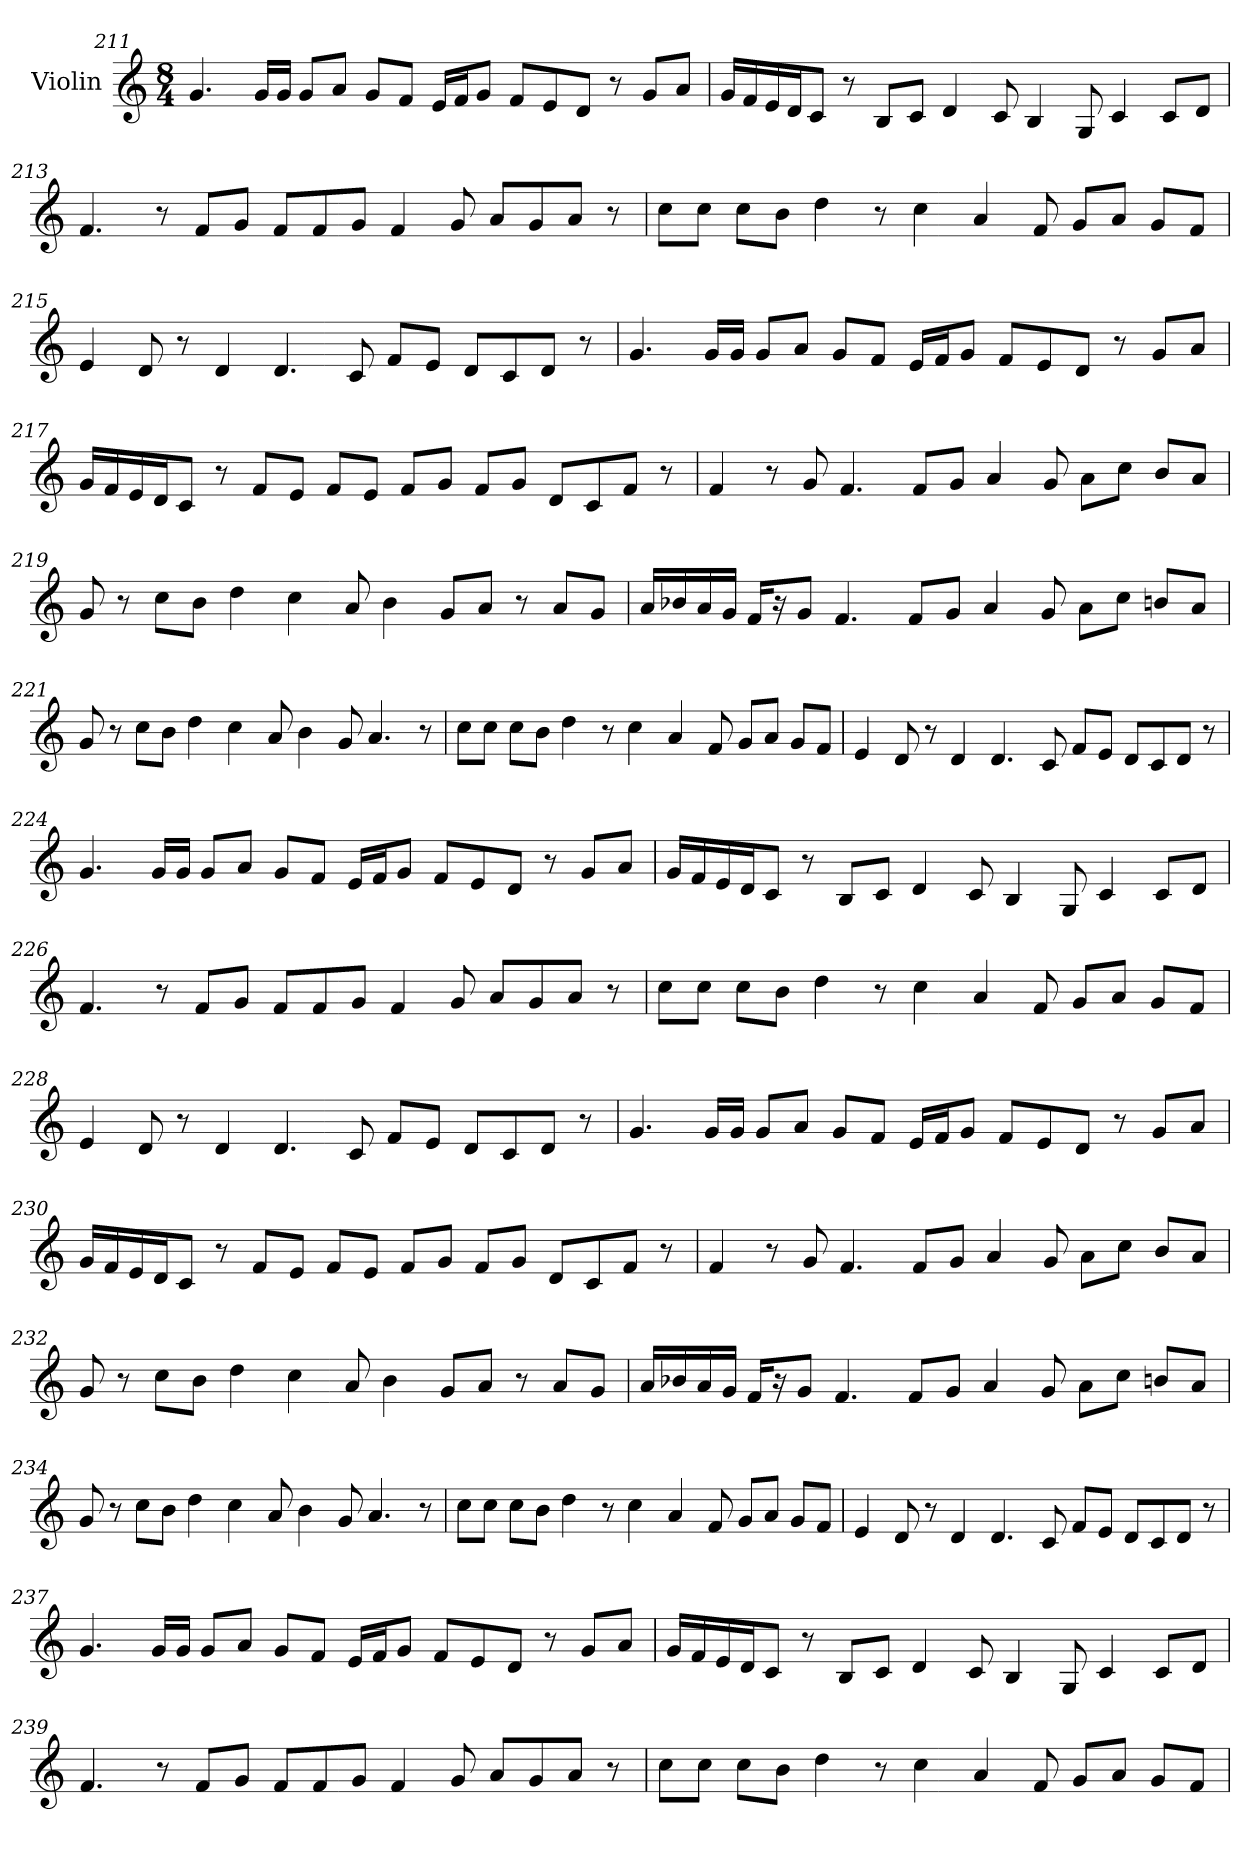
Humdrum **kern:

**kern
*part1
*staff1
*I"Violin
*clefG2
*k[]
*M8/4
=211
4.g/
16g/LL
16g/JJ
8g/L
8a/J
8g/L
8f/J
16e/LL
16f/J
8g/J
8f/L
8e/
8d/J
8r
8g/L
8a/J
!!LO:LB:g=z
=212
16g/LL
16f/
16e/
16d/J
8c/J
8r
8B/L
8c/J
4d/
8c/
4B/
8G/
4c/
8c/L
8d/J
=213
4.f/
8r
8f/L
8g/J
8f/L
8f/
8g/J
4f/
8g/
8a/L
8g/
8a/J
8r
!!LO:LB:g=z
=214
8cc\L
8cc\J
8cc\L
8b\J
4dd\
8r
4cc\
4a/
8f/
8g/L
8a/J
8g/L
8f/J
=215
4e/
8d/
8r
4d/
4.d/
8c/
8f/L
8e/J
8d/L
8c/
8d/J
8r
!!LO:LB:g=z
=216
4.g/
16g/LL
16g/JJ
8g/L
8a/J
8g/L
8f/J
16e/LL
16f/J
8g/J
8f/L
8e/
8d/J
8r
8g/L
8a/J
=217
16g/LL
16f/
16e/
16d/J
8c/J
8r
8f/L
8e/J
8f/L
8e/J
8f/L
8g/J
8f/L
8g/J
8d/L
8c/
8f/J
8r
!!LO:LB:g=z
=218
4f/
8r
8g/
4.f/
8f/L
8g/J
4a/
8g/
8a\L
8cc\J
8b/L
8a/J
=219
8g/
8r
8cc\L
8b\J
4dd\
4cc\
8a/
4b\
8g/L
8a/J
8r
8a/L
8g/J
!!LO:LB:g=z
=220
16a/LL
16b-X/
16a/
16g/JJ
16f/KL
16r
8g/J
4.f/
8f/L
8g/J
4a/
8g/
8a\L
8cc\J
8bn/L
8a/J
!!LO:LB:g=z
=221
8g/
8r
8cc\L
8b\J
4dd\
4cc\
8a/
4b\
8g/
4.a/
8r
=222
8cc\L
8cc\J
8cc\L
8b\J
4dd\
8r
4cc\
4a/
8f/
8g/L
8a/J
8g/L
8f/J
!!LO:LB:g=z
=223
4e/
8d/
8r
4d/
4.d/
8c/
8f/L
8e/J
8d/L
8c/
8d/J
8r
=224
4.g/
16g/LL
16g/JJ
8g/L
8a/J
8g/L
8f/J
16e/LL
16f/J
8g/J
8f/L
8e/
8d/J
8r
8g/L
8a/J
!!LO:PB:g=z
=225
16g/LL
16f/
16e/
16d/J
8c/J
8r
8B/L
8c/J
4d/
8c/
4B/
8G/
4c/
8c/L
8d/J
=226
4.f/
8r
8f/L
8g/J
8f/L
8f/
8g/J
4f/
8g/
8a/L
8g/
8a/J
8r
!!LO:LB:g=z
=227
8cc\L
8cc\J
8cc\L
8b\J
4dd\
8r
4cc\
4a/
8f/
8g/L
8a/J
8g/L
8f/J
=228
4e/
8d/
8r
4d/
4.d/
8c/
8f/L
8e/J
8d/L
8c/
8d/J
8r
!!LO:LB:g=z
=229
4.g/
16g/LL
16g/JJ
8g/L
8a/J
8g/L
8f/J
16e/LL
16f/J
8g/J
8f/L
8e/
8d/J
8r
8g/L
8a/J
=230
16g/LL
16f/
16e/
16d/J
8c/J
8r
8f/L
8e/J
8f/L
8e/J
8f/L
8g/J
8f/L
8g/J
8d/L
8c/
8f/J
8r
!!LO:LB:g=z
=231
4f/
8r
8g/
4.f/
8f/L
8g/J
4a/
8g/
8a\L
8cc\J
8b/L
8a/J
=232
8g/
8r
8cc\L
8b\J
4dd\
4cc\
8a/
4b\
8g/L
8a/J
8r
8a/L
8g/J
!!LO:LB:g=z
=233
16a/LL
16b-X/
16a/
16g/JJ
16f/KL
16r
8g/J
4.f/
8f/L
8g/J
4a/
8g/
8a\L
8cc\J
8bn/L
8a/J
!!LO:LB:g=z
=234
8g/
8r
8cc\L
8b\J
4dd\
4cc\
8a/
4b\
8g/
4.a/
8r
=235
8cc\L
8cc\J
8cc\L
8b\J
4dd\
8r
4cc\
4a/
8f/
8g/L
8a/J
8g/L
8f/J
!!LO:LB:g=z
=236
4e/
8d/
8r
4d/
4.d/
8c/
8f/L
8e/J
8d/L
8c/
8d/J
8r
=237
4.g/
16g/LL
16g/JJ
8g/L
8a/J
8g/L
8f/J
16e/LL
16f/J
8g/J
8f/L
8e/
8d/J
8r
8g/L
8a/J
!!LO:LB:g=z
=238
16g/LL
16f/
16e/
16d/J
8c/J
8r
8B/L
8c/J
4d/
8c/
4B/
8G/
4c/
8c/L
8d/J
=239
4.f/
8r
8f/L
8g/J
8f/L
8f/
8g/J
4f/
8g/
8a/L
8g/
8a/J
8r
!!LO:PB:g=z
=240
8cc\L
8cc\J
8cc\L
8b\J
4dd\
8r
4cc\
4a/
8f/
8g/L
8a/J
8g/L
8f/J
=
*-
